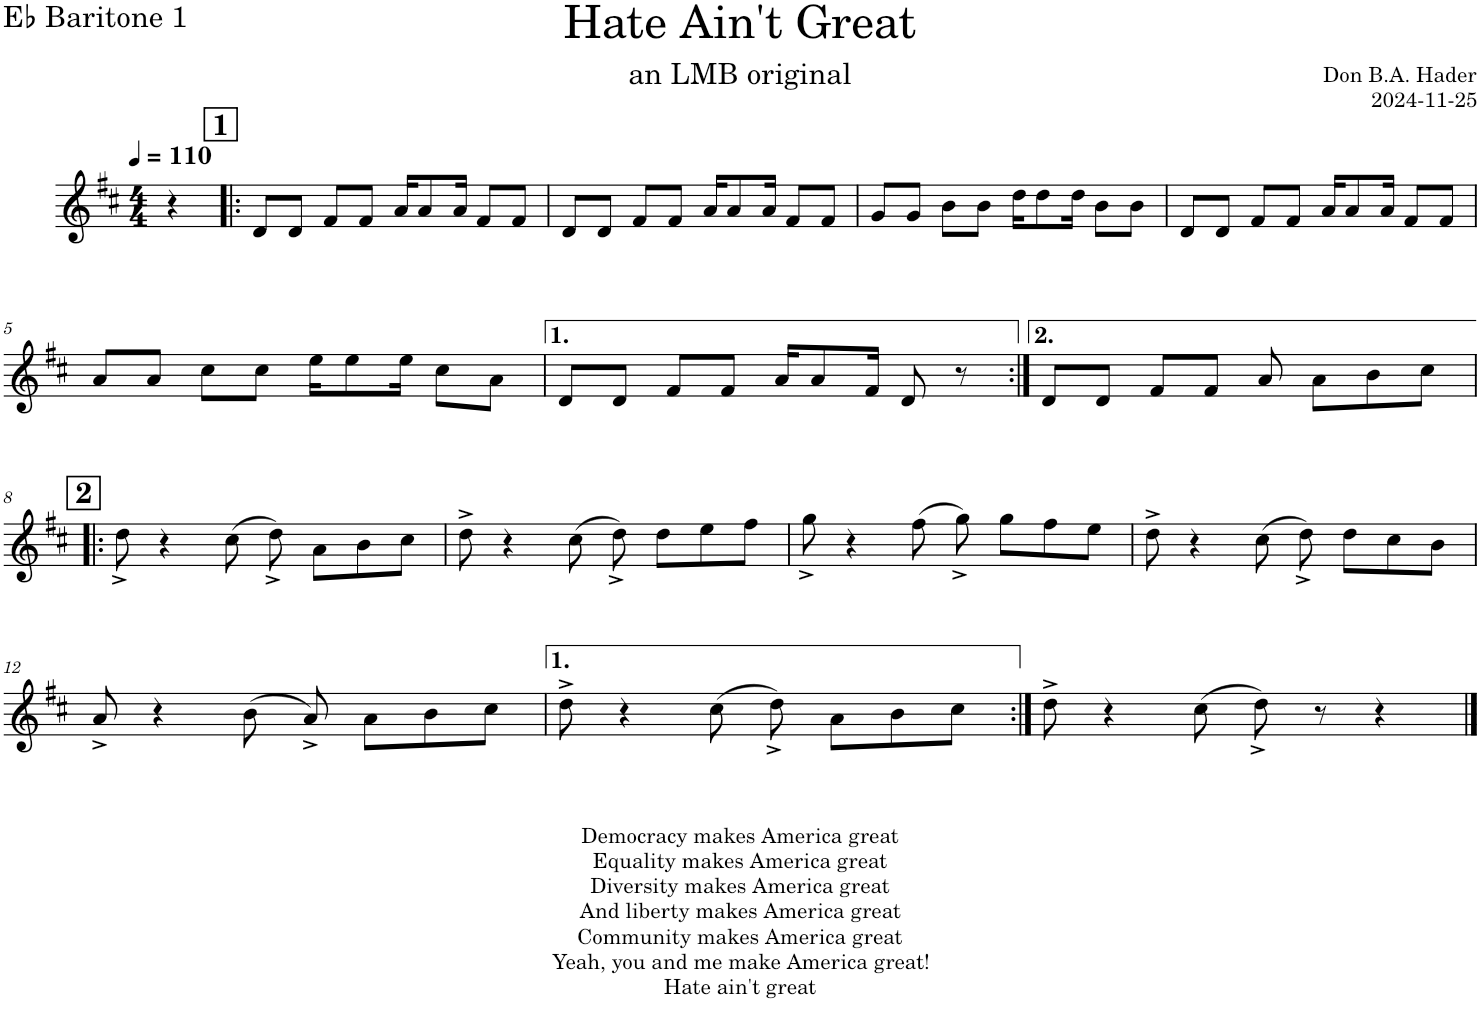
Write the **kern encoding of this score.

**kern
*part1
*staff1
*I"Eb Baritone 1
*I'Eb-Bari-1
*clefG2
*Trd12c21
*k[f#c#]
*M4/4
*MM110
=
4r
!!LO:REH:place=s1:a:B:cj:fs=14:t=1
=1!|:
8d/L
8d/J
8f#/L
8f#/J
16a/KL
8a/
16a/Jk
8f#/L
8f#/J
=2
8d/L
8d/J
8f#/L
8f#/J
16a/KL
8a/
16a/Jk
8f#/L
8f#/J
=3
8g/L
8g/J
8b\L
8b\J
16dd\KL
8dd\
16dd\Jk
8b\L
8b\J
=4
8d/L
8d/J
8f#/L
8f#/J
16a/KL
8a/
16a/Jk
8f#/L
8f#/J
!!LO:LB:g=z
=5
8a/L
8a/J
8cc#\L
8cc#\J
16ee\KL
8ee\
16ee\Jk
8cc#\L
8a\J
=6
8d/L
8d/J
8f#/L
8f#/J
16a/KL
8a/
16f#/Jk
8d/
8r
=7:|!
8d/L
8d/J
8f#/L
8f#/J
8a/
8a\L
8b\
8cc#\J
!!LO:LB:g=z
!!LO:REH:place=s1:a:B:cj:fs=14:t=2
=8!|:
8dd^<\
4r
(8cc#\
8dd^<\)
8a\L
8b\
8cc#\J
=9
8dd^\
4r
(8cc#\
8dd^<\)
8dd\L
8ee\
8ff#\J
=10
8gg^<\
4r
(8ff#\
8gg^<\)
8gg\L
8ff#\
8ee\J
=11
8dd^\
4r
(8cc#\
8dd^<\)
8dd\L
8cc#\
8b\J
!!LO:LB:g=z
=12
8a^/
4r
(8b\
8a^</)
8a\L
8b\
8cc#\J
=13
8dd^\
4r
(8cc#\
8dd^<\)
8a\L
8b\
8cc#\J
=14:|!
8dd^\
4r
(8cc#\
8dd^<\)
8r
4r
==
*-
